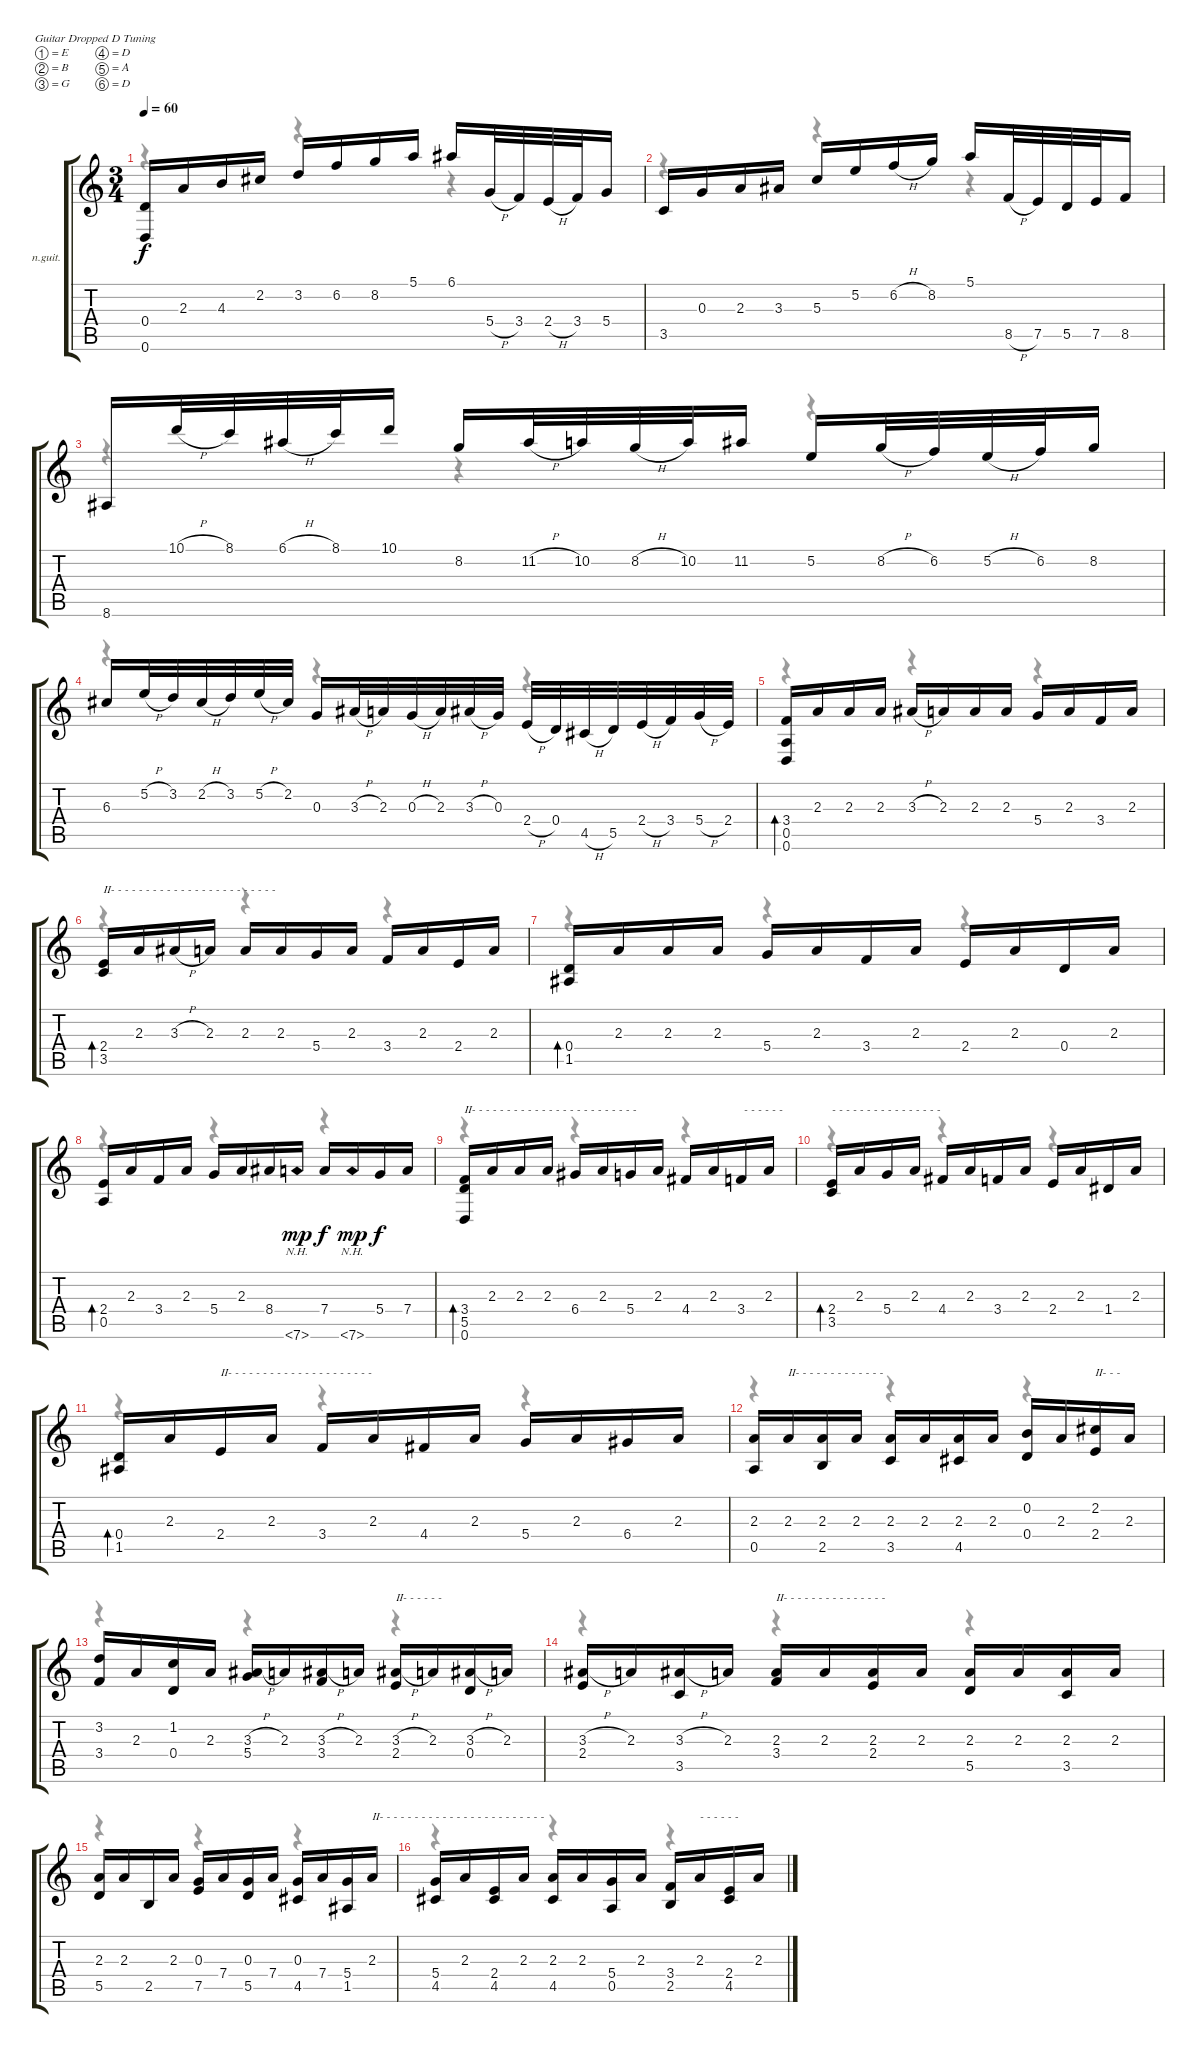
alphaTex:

\defaultSystemsLayout 4
\bracketExtendMode groupsimilarinstruments
\firstSystemTrackNameOrientation horizontal
\otherSystemsTrackNameOrientation horizontal
\chordDiagramsInScore
\track ("Classical Guitar" "n.guit.") {instrument acousticguitarnylon}
\staff {score tabs}
\tuning (E4 B3 G3 D3 A2 D2)
\voice
\ts (3 4)
\tempo 60
\clef g2
\ks c
(0.4 0.6).16{dy f beam Up} 2.3.16{beam Up} 4.3.16{beam Up} 2.2{acc #}.16{beam Up} 3.2.16{beam Up} 6.2.16{beam Up} 8.2.16{beam Up} 5.1.16{beam Up} 6.1{acc #}.16{beam Up} 5.4{h}.32{beam Up} 3.4.32{beam Up} 2.4{h}.32{beam Up} 3.4.32{beam Up} 5.4.16{beam Up} |
3.5.16{beam Up} 0.3.16{beam Up} 2.3.16{beam Up} 3.3{acc #}.16{beam Up} 5.3.16{beam Up} 5.2.16{beam Up} 6.2{h}.16{beam Up} 8.2.16{beam Up} 5.1.16{beam Up} 8.5{h}.32{beam Up} 7.5.32{beam Up} 5.5.32{beam Up} 7.5.32{beam Up} 8.5.16{beam Up} |
8.6{acc #}.16{beam Up} 10.1{h}.32{beam Up} 8.1.32{beam Up} 6.1{h acc #}.32{beam Up} 8.1.32{beam Up} 10.1.16{beam Up} 8.2.16{beam Up} 11.2{h acc #}.32{beam Up} 10.2.32{beam Up} 8.2{h}.32{beam Up} 10.2.32{beam Up} 11.2{acc #}.16{beam Up} 5.2.16{beam Up} 8.2{h}.32{beam Up} 6.2.32{beam Up} 5.2{h}.32{beam Up} 6.2.32{beam Up} 8.2.16{beam Up} |
6.3{acc #}.16{beam Up} 5.2{h}.32{beam Up} 3.2.32{beam Up} 2.2{h acc #}.32{beam Up} 3.2.32{beam Up} 5.2{h}.32{beam Up} 2.2{acc #}.32{beam Up} 0.3.16{beam Up} 3.3{h acc #}.32{beam Up} 2.3.32{beam Up} 0.3{h}.32{beam Up} 2.3.32{beam Up} 3.3{h acc #}.32{beam Up} 0.3.32{beam Up} 2.4{h}.32{beam Up} 0.4.32{beam Up} 4.5{h acc #}.32{beam Up} 5.5.32{beam Up} 2.4{h}.32{beam Up} 3.4.32{beam Up} 5.4{h}.32{beam Up} 2.4.32{beam Up} |
(3.4 0.5 0.6).16{bd 480 beam Up} 2.3.16{beam Up} 2.3.16{beam Up} 2.3.16{beam Up} 3.3{h acc #}.16{beam Up} 2.3.16{beam Up} 2.3.16{beam Up} 2.3.16{beam Up} 5.4.16{beam Up} 2.3.16{beam Up} 3.4.16{beam Up} 2.3.16{beam Up} |
(2.4 3.5).16{bd 480 txt "II- - - - - - - - - - - - - - - - - - - - - - - -" beam Up} 2.3.16{beam Up} 3.3{h acc #}.16{beam Up} 2.3.16{beam Up} 2.3.16{beam Up} 2.3.16{beam Up} 5.4.16{beam Up} 2.3.16{beam Up} 3.4.16{beam Up} 2.3.16{beam Up} 2.4.16{beam Up} 2.3.16{beam Up} |
(0.4 1.5{acc #}).16{bd 480 beam Up} 2.3.16{beam Up} 2.3.16{beam Up} 2.3.16{beam Up} 5.4.16{beam Up} 2.3.16{beam Up} 3.4.16{beam Up} 2.3.16{beam Up} 2.4.16{beam Up} 2.3.16{beam Up} 0.4.16{beam Up} 2.3.16{beam Up} |
(2.4 0.5).16{bd 480 beam Up} 2.3.16{beam Up} 3.4.16{beam Up} 2.3.16{beam Up} 5.4.16{beam Up} 2.3.16{beam Up} 8.4{acc #}.16{beam Up} 7.6{nh}.16{dy mp beam Up} 7.4.16{dy f beam Up} 7.6{nh}.16{dy mp beam Up} 5.4.16{dy f beam Up} 7.4.16{beam Up} |
(3.4 5.5 0.6).16{bd 480 txt "II- - - - - - - - - - - - - - - - - - - - - - - - " beam Up} 2.3.16{beam Up} 2.3.16{beam Up} 2.3.16{beam Up} 6.4{acc #}.16{beam Up} 2.3.16{beam Up} 5.4.16{beam Up} 2.3.16{beam Up} 4.4{acc #}.16{beam Up} 2.3.16{beam Up} 3.4.16{txt " - - - - - -" beam Up} 2.3.16{beam Up} |
(2.4 3.5).16{bd 480 txt "- - - - - - - - - - - - - - - -" beam Up} 2.3.16{beam Up} 5.4.16{beam Up} 2.3.16{beam Up} 4.4{acc #}.16{beam Up} 2.3.16{beam Up} 3.4.16{beam Up} 2.3.16{beam Up} 2.4.16{beam Up} 2.3.16{beam Up} 1.4{acc #}.16{beam Up} 2.3.16{beam Up} |
(0.4 1.5{acc #}).16{bd 480 beam Up} 2.3.16{beam Up} 2.4.16{txt "II- - - - - - - - - - - - - - - - - - - - -" beam Up} 2.3.16{beam Up} 3.4.16{beam Up} 2.3.16{beam Up} 4.4{acc #}.16{beam Up} 2.3.16{beam Up} 5.4.16{beam Up} 2.3.16{beam Up} 6.4{acc #}.16{beam Up} 2.3.16{beam Up} |
(2.3 0.5).16{beam Up} 2.3.16{txt "II- - - - - - - - - - - - -" beam Up} (2.3 2.5).16{beam Up} 2.3.16{beam Up} (2.3 3.5).16{beam Up} 2.3.16{beam Up} (2.3 4.5{acc #}).16{beam Up} 2.3.16{beam Up} (0.2 0.4).16{beam Up} 2.3.16{beam Up} (2.2{acc #} 2.4).16{txt "II- - -" beam Up} 2.3.16{beam Up} |
(3.2 3.4).16{beam Up} 2.3.16{beam Up} (1.2 0.4).16{beam Up} 2.3.16{beam Up} (3.3{h acc #} 5.4).16{beam Up} 2.3.16{beam Up} (3.3{h acc #} 3.4).16{beam Up} 2.3.16{beam Up} (3.3{h acc #} 2.4).16{txt "II- - - - - -" beam Up} 2.3.16{beam Up} (3.3{h acc #} 0.4).16{beam Up} 2.3.16{beam Up} |
(3.3{h acc #} 2.4).16{beam Up} 2.3.16{beam Up} (3.3{h acc #} 3.5).16{beam Up} 2.3.16{beam Up} (2.3 3.4).16{txt "II- - - - - - - - - - - - - - -" beam Up} 2.3.16{beam Up} (2.3 2.4).16{beam Up} 2.3.16{beam Up} (2.3 5.5).16{beam Up} 2.3.16{beam Up} (2.3 3.5).16{beam Up} 2.3.16{beam Up} |
(2.3 5.5).16{beam Up} 2.3.16{beam Up} 2.5.16{beam Up} 2.3.16{beam Up} (0.3 7.5).16{beam Up} 7.4.16{beam Up} (0.3 5.5).16{beam Up} 7.4.16{beam Up} (0.3 4.5{acc #}).16{beam Up} 7.4.16{beam Up} (5.4 1.5{acc #}).16{beam Up} 2.3.16{txt "II- - - - - - - - - - - - - - - - - - - - - - - - " beam Up} |
(5.4 4.5{acc #}).16{beam Up} 2.3.16{beam Up} (2.4 4.5{acc #}).16{beam Up} 2.3.16{beam Up} (2.3 4.5{acc #}).16{beam Up} 2.3.16{beam Up} (5.4 0.5).16{beam Up} 2.3.16{beam Up} (3.4 2.5).16{beam Up} 2.3.16{txt "- - - - - -" beam Up} (2.4 4.5{acc #}).16{beam Up} 2.3.16{beam Up}
\voice
\clef g2
\ottava regular
\simile none
\ks c
r.4{dy mf beam Down} r.4{beam Down} r.4{beam Down} |
r.4{beam Down} r.4{beam Down} r.4{beam Down} |
r.4{beam Down} r.4{beam Down} r.4{beam Down} |
r.4{beam Down} r.4{beam Down} r.4{beam Down} |
r.4{beam Down} r.4{beam Down} r.4{beam Down} |
r.4{beam Down} r.4{beam Down} r.4{beam Down} |
r.4{beam Down} r.4{beam Down} r.4{beam Down} |
r.4{beam Down} r.4{beam Down} r.4{beam Down} |
r.4{beam Down} r.4{beam Down} r.4{beam Down} |
r.4{beam Down} r.4{beam Down} r.4{beam Down} |
r.4{beam Down} r.4{beam Down} r.4{beam Down} |
r.4{beam Down} r.4{beam Down} r.4{beam Down} |
r.4{beam Down} r.4{beam Down} r.4{beam Down} |
r.4{beam Down} r.4{beam Down} r.4{beam Down} |
r.4{beam Down} r.4{beam Down} r.4{beam Down} |
r.4{beam Down} r.4{beam Down} r.4{beam Down}
